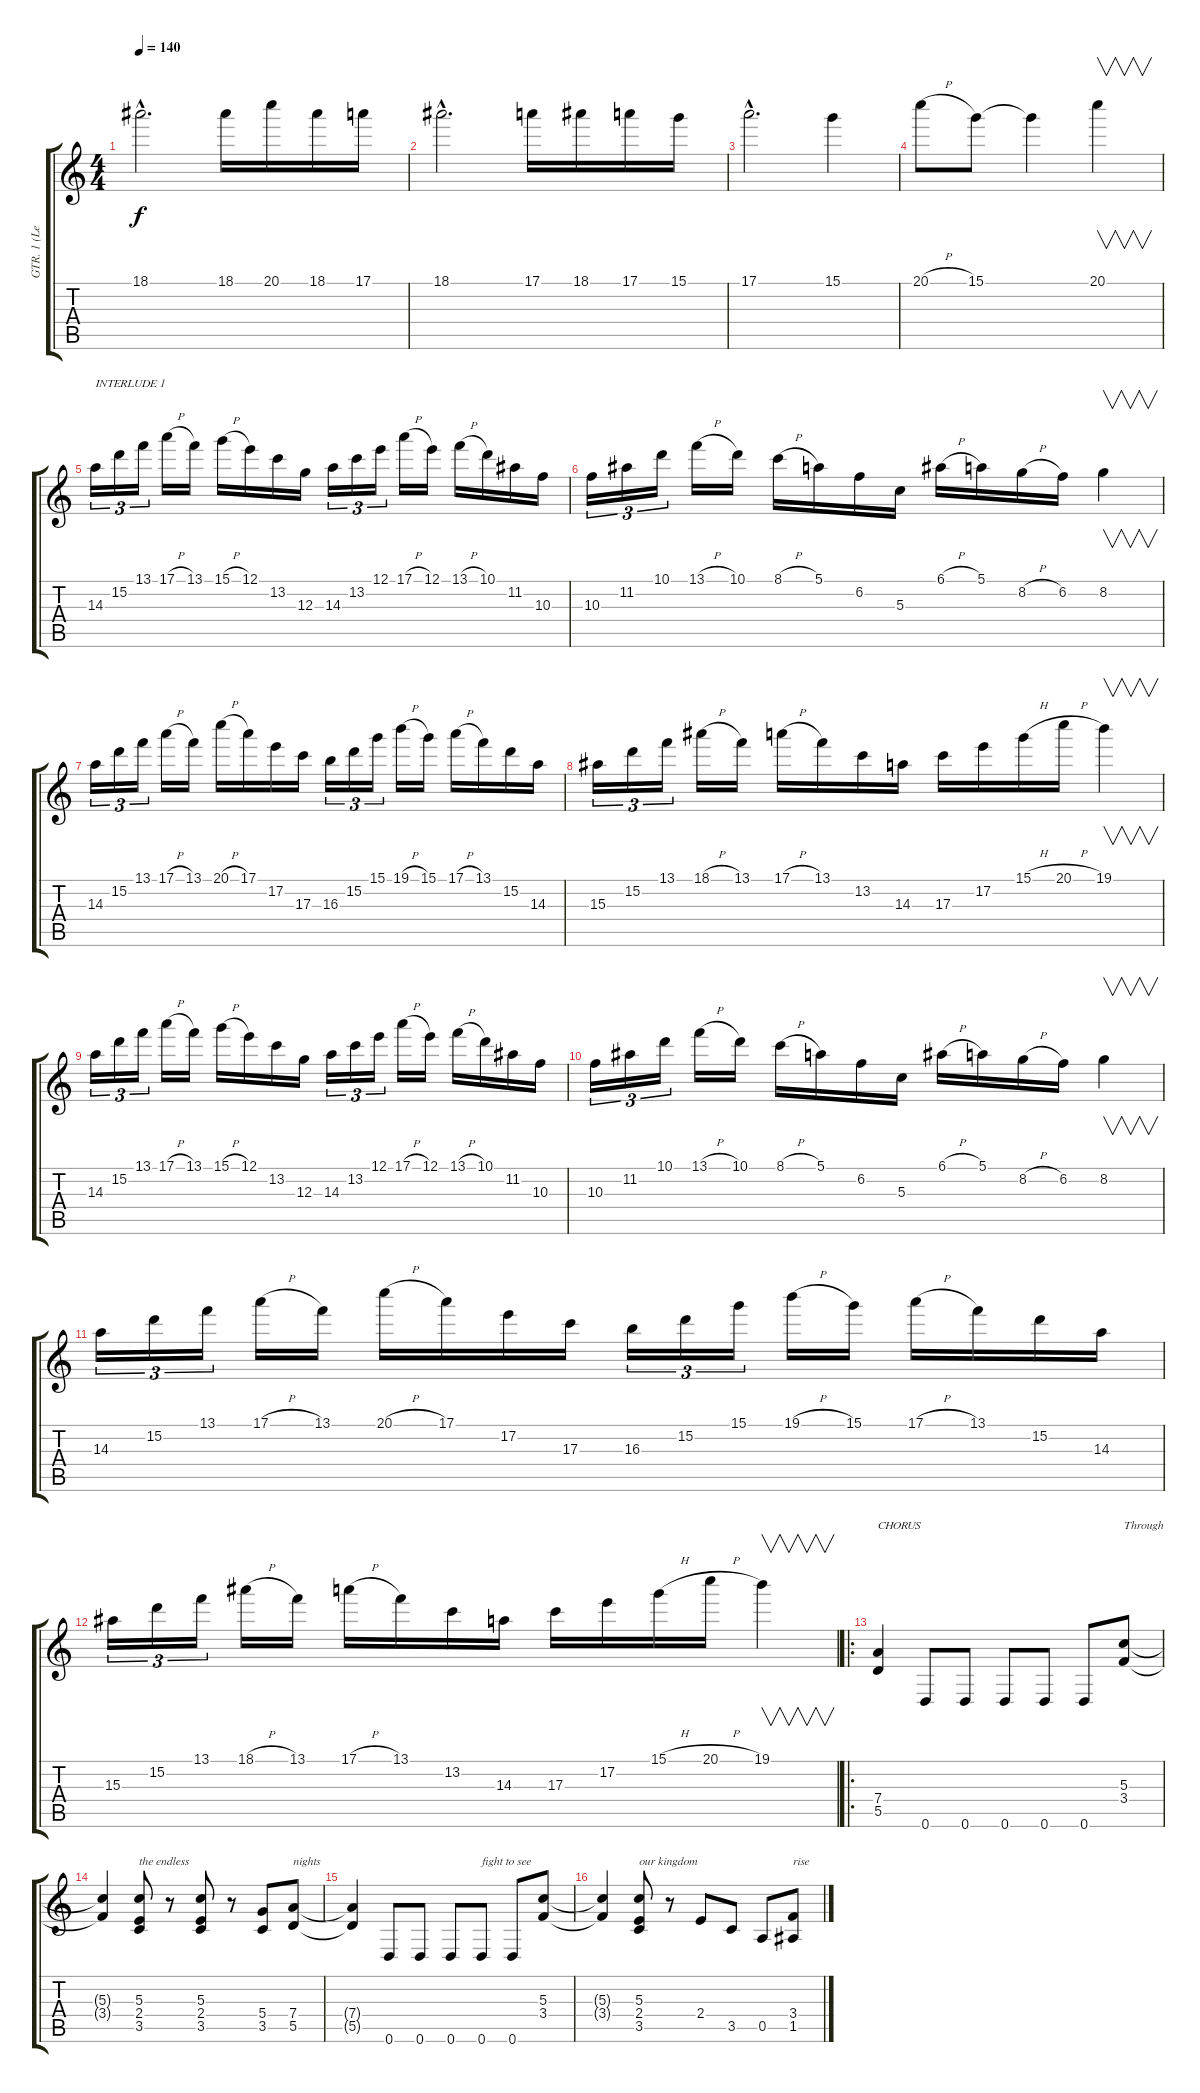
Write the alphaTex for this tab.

\track ("GTR. 1 (Lead)" "GTR. 1 (Le") {instrument distortionguitar}
\staff {score tabs}
\tuning (E4 B3 G3 D3 A2 D2) {hide}
\ts (4 4)
\tempo 140
\clef g2
\ks c
18.1{hac}.2{d dy f} 18.1.16 20.1.16 18.1.16 17.1.16 |
18.1{hac}.2{d} 17.1.16 18.1.16 17.1.16 15.1.16 |
17.1{hac}.2{d} 15.1.4 |
20.1{h}.8 15.1.8 15.1{t}.4 20.1.4{v} |
14.3.16{tu (3 2) txt "INTERLUDE 1"} 15.2.16{tu (3 2)} 13.1.16{tu (3 2)} 17.1{h}.16 13.1.16 15.1{h}.16 12.1.16 13.2.16 12.3.16 14.3.16{tu (3 2)} 13.2.16{tu (3 2)} 12.1.16{tu (3 2)} 17.1{h}.16 12.1.16 13.1{h}.16 10.1.16 11.2.16 10.3.16 |
10.3.16{tu (3 2)} 11.2.16{tu (3 2)} 10.1.16{tu (3 2)} 13.1{h}.16 10.1.16 8.1{h}.16 5.1.16 6.2.16 5.3.16 6.1{h}.16 5.1.16 8.2{h}.16 6.2.16 8.2.4{v} |
14.3.16{tu (3 2)} 15.2.16{tu (3 2)} 13.1.16{tu (3 2)} 17.1{h}.16 13.1.16 20.1{h}.16 17.1.16 17.2.16 17.3.16 16.3.16{tu (3 2)} 15.2.16{tu (3 2)} 15.1.16{tu (3 2)} 19.1{h}.16 15.1.16 17.1{h}.16 13.1.16 15.2.16 14.3.16 |
15.3.16{tu (3 2)} 15.2.16{tu (3 2)} 13.1.16{tu (3 2)} 18.1{h}.16 13.1.16 17.1{h}.16 13.1.16 13.2.16 14.3.16 17.3.16 17.2.16 15.1{h}.16 20.1{h}.16 19.1.4{v} |
14.3.16{tu (3 2)} 15.2.16{tu (3 2)} 13.1.16{tu (3 2)} 17.1{h}.16 13.1.16 15.1{h}.16 12.1.16 13.2.16 12.3.16 14.3.16{tu (3 2)} 13.2.16{tu (3 2)} 12.1.16{tu (3 2)} 17.1{h}.16 12.1.16 13.1{h}.16 10.1.16 11.2.16 10.3.16 |
10.3.16{tu (3 2)} 11.2.16{tu (3 2)} 10.1.16{tu (3 2)} 13.1{h}.16 10.1.16 8.1{h}.16 5.1.16 6.2.16 5.3.16 6.1{h}.16 5.1.16 8.2{h}.16 6.2.16 8.2.4{v} |
14.3.16{tu (3 2)} 15.2.16{tu (3 2)} 13.1.16{tu (3 2)} 17.1{h}.16 13.1.16 20.1{h}.16 17.1.16 17.2.16 17.3.16 16.3.16{tu (3 2)} 15.2.16{tu (3 2)} 15.1.16{tu (3 2)} 19.1{h}.16 15.1.16 17.1{h}.16 13.1.16 15.2.16 14.3.16 |
15.3.16{tu (3 2)} 15.2.16{tu (3 2)} 13.1.16{tu (3 2)} 18.1{h}.16 13.1.16 17.1{h}.16 13.1.16 13.2.16 14.3.16 17.3.16 17.2.16 15.1{h}.16 20.1{h}.16 19.1.4{v} |
\ro
(7.4 5.5).4{txt "CHORUS"} 0.6.8 0.6.8 0.6.8 0.6.8 0.6.8 (5.3 3.4).8{txt "Through"} |
(5.3{t} 3.4{t}).4 (5.3 2.4 3.5).8{txt "the endless"} r.8 (5.3 2.4 3.5).8 r.8 (5.4 3.5).8 (7.4 5.5).8{txt "nights"} |
(7.4{t} 5.5{t}).4 0.6.8 0.6.8 0.6.8 0.6.8{txt "fight to see"} 0.6.8 (5.3 3.4).8 |
(5.3{t} 3.4{t}).4 (5.3 2.4 3.5).8{txt "our kingdom "} r.8 2.4.8 3.5.8 0.5.8 (3.4 1.5).8{txt "rise"}
